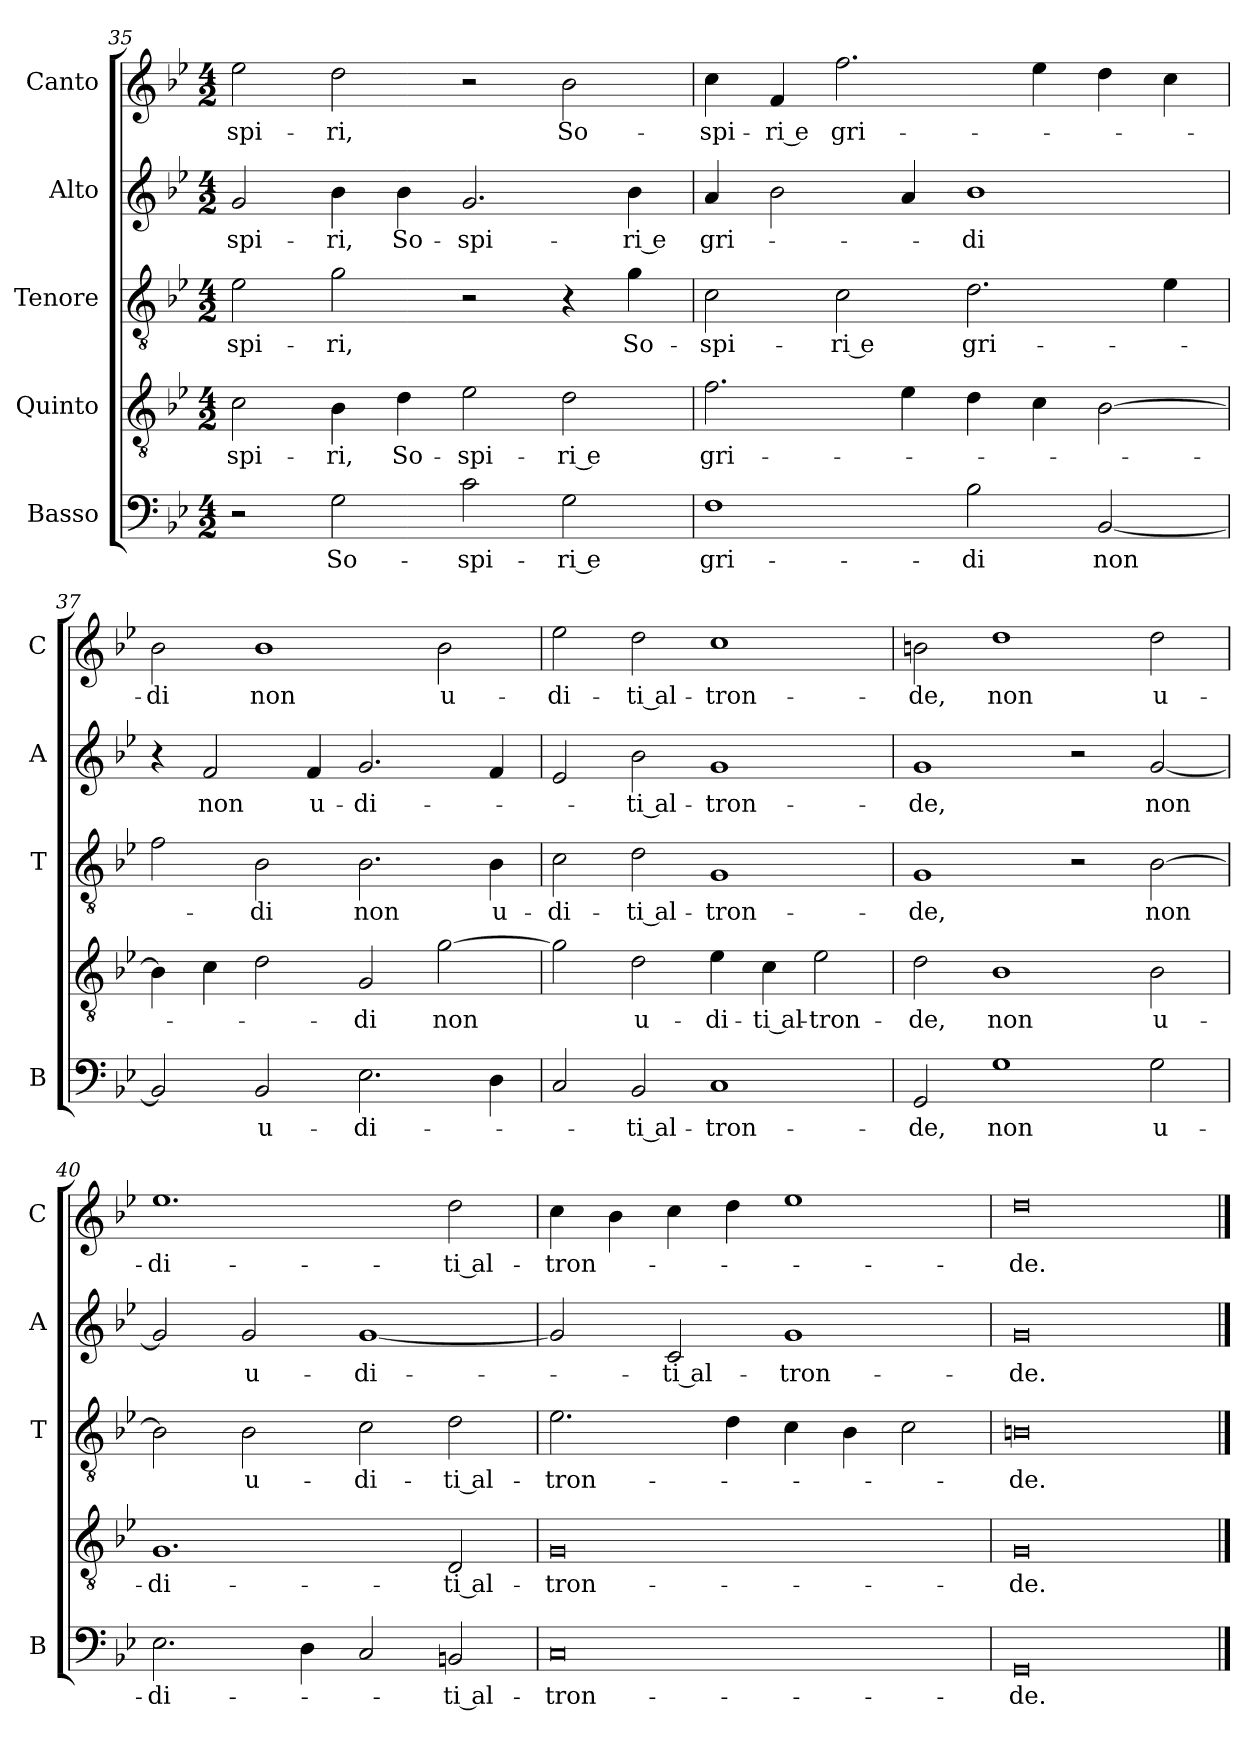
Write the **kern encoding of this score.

**kern	**text	**kern	**text	**kern	**text	**kern	**text	**kern	**text
*part5	*part5	*part4	*part4	*part3	*part3	*part2	*part2	*part1	*part1
*staff5	*staff5	*staff4	*staff4	*staff3	*staff3	*staff2	*staff2	*staff1	*staff1
*I"Basso	*	*I"Quinto	*	*I"Tenore	*	*I"Alto	*	*I"Canto	*
*I'B	*	*	*	*I'T	*	*I'A	*	*I'C	*
*clefF4	*	*clefGv2	*	*clefGv2	*	*clefG2	*	*clefG2	*
*k[b-e-]	*	*k[b-e-]	*	*k[b-e-]	*	*k[b-e-]	*	*k[b-e-]	*
*B-:	*	*B-:	*	*B-:	*	*B-:	*	*B-:	*
*M4/2	*	*M4/2	*	*M4/2	*	*M4/2	*	*M4/2	*
=35	=35	=35	=35	=35	=35	=35	=35	=35	=35
!	!	!	!LO:LY:b	!	!LO:LY:b	!	!LO:LY:b	!	!LO:LY:b
2r	.	2c\	-spi-	2e-\	-spi-	2g/	-spi-	2ee-\	-spi-
!	!LO:LY:b	!	!LO:LY:b	!	!LO:LY:b	!	!LO:LY:b	!	!LO:LY:b
2G\	So-	4B-\	-ri,	2g\	-ri,	4b-\	-ri,	2dd\	-ri,
!	!	!	!LO:LY:b	!	!	!	!LO:LY:b	!	!
.	.	4d\	So-	.	.	4b-\	So-	.	.
!	!LO:LY:b	!	!LO:LY:b	!	!	!	!LO:LY:b	!	!
2c\	-spi-	2e-\	-spi-	2r	.	2.g/	-spi-	2r	.
!	!LO:LY:b	!	!LO:LY:b	!	!	!	!	!	!LO:LY:b
2G\	-ri e	2d\	-ri e	4r	.	.	.	2b-\	So-
!	!	!	!	!	!LO:LY:b	!	!LO:LY:b	!	!
.	.	.	.	4g\	So-	4b-\	-ri e	.	.
=36	=36	=36	=36	=36	=36	=36	=36	=36	=36
!	!LO:LY:b	!	!LO:LY:b	!	!LO:LY:b	!	!LO:LY:b	!	!LO:LY:b
1F	gri-	2.f\	gri-	2c\	-spi-	4a/	gri-	4cc\	-spi-
!	!	!	!	!	!	!	!	!	!LO:LY:b
.	.	.	.	.	.	2b-\	.	4f/	-ri e
!	!	!	!	!	!LO:LY:b	!	!	!	!LO:LY:b
.	.	.	.	2c\	-ri e	.	.	2.ff\	gri-
.	.	4e-\	.	.	.	4a/	.	.	.
!	!LO:LY:b	!	!	!	!LO:LY:b	!	!LO:LY:b	!	!
2B-\	-di	4d\	.	2.d\	gri-	1b-	-di	.	.
.	.	4c\	.	.	.	.	.	4ee-\	.
!	!LO:LY:b	!	!	!	!	!	!	!	!
[2BB-/	non	[2B-\	.	.	.	.	.	4dd\	.
.	.	.	.	4e-\	.	.	.	4cc\	.
!!LO:LB:g=z
=37	=37	=37	=37	=37	=37	=37	=37	=37	=37
!	!	!	!	!	!	!	!	!	!LO:LY:b
2BB-/]	.	4B-\]	.	2f\	.	4r	.	2b-\	-di
!	!	!	!	!	!	!	!LO:LY:b	!	!
.	.	4c\	.	.	.	2f/	non	.	.
!	!LO:LY:b	!	!	!	!LO:LY:b	!	!	!	!LO:LY:b
2BB-/	u-	2d\	.	2B-\	-di	.	.	1b-	non
!	!	!	!	!	!	!	!LO:LY:b	!	!
.	.	.	.	.	.	4f/	u-	.	.
!	!LO:LY:b	!	!LO:LY:b	!	!LO:LY:b	!	!LO:LY:b	!	!
2.E-\	-di-	2G/	-di	2.B-\	non	2.g/	-di-	.	.
!	!	!	!LO:LY:b	!	!	!	!	!	!LO:LY:b
.	.	[2g\	non	.	.	.	.	2b-\	u-
!	!	!	!	!	!LO:LY:b	!	!	!	!
4D\	.	.	.	4B-\	u-	4f/	.	.	.
=38	=38	=38	=38	=38	=38	=38	=38	=38	=38
!	!	!	!	!	!LO:LY:b	!	!	!	!LO:LY:b
2C/	.	2g\]	.	2c\	-di-	2e-/	.	2ee-\	-di-
!	!LO:LY:b	!	!LO:LY:b	!	!LO:LY:b	!	!LO:LY:b	!	!LO:LY:b
2BB-/	-ti al-	2d\	u-	2d\	-ti al-	2b-\	-ti al-	2dd\	-ti al-
!	!LO:LY:b	!	!LO:LY:b	!	!LO:LY:b	!	!LO:LY:b	!	!LO:LY:b
1C	-tron-	4e-\	-di-	1G	-tron-	1g	-tron-	1cc	-tron-
!	!	!	!LO:LY:b	!	!	!	!	!	!
.	.	4c\	-ti al-	.	.	.	.	.	.
!	!	!	!LO:LY:b	!	!	!	!	!	!
.	.	2e-\	-tron-	.	.	.	.	.	.
=39	=39	=39	=39	=39	=39	=39	=39	=39	=39
!	!LO:LY:b	!	!LO:LY:b	!	!LO:LY:b	!	!LO:LY:b	!	!LO:LY:b
2GG/	-de,	2d\	-de,	1G	-de,	1g	-de,	2bn\	-de,
!	!LO:LY:b	!	!LO:LY:b	!	!	!	!	!	!LO:LY:b
1G	non	1B-	non	.	.	.	.	1dd	non
.	.	.	.	2r	.	2r	.	.	.
!	!LO:LY:b	!	!LO:LY:b	!	!LO:LY:b	!	!LO:LY:b	!	!LO:LY:b
2G\	u-	2B-\	u-	[2B-\	non	[2g/	non	2dd\	u-
!!LO:LB:g=z
=40	=40	=40	=40	=40	=40	=40	=40	=40	=40
!	!LO:LY:b	!	!LO:LY:b	!	!	!	!	!	!LO:LY:b
2.E-\	-di-	1.G	-di-	2B-\]	.	2g/]	.	1.ee-	-di-
!	!	!	!	!	!LO:LY:b	!	!LO:LY:b	!	!
.	.	.	.	2B-\	u-	2g/	u-	.	.
4D\	.	.	.	.	.	.	.	.	.
!	!	!	!	!	!LO:LY:b	!	!LO:LY:b	!	!
2C/	.	.	.	2c\	-di-	[1g	-di-	.	.
!	!LO:LY:b	!	!LO:LY:b	!	!LO:LY:b	!	!	!	!LO:LY:b
2BBn/	-ti al-	2D/	-ti al-	2d\	-ti al-	.	.	2dd\	-ti al-
=41	=41	=41	=41	=41	=41	=41	=41	=41	=41
!	!LO:LY:b	!	!LO:LY:b	!	!LO:LY:b	!	!	!	!LO:LY:b
0C	-tron-	0G	-tron-	2.e-\	-tron-	2g/]	.	4cc\	-tron-
.	.	.	.	.	.	.	.	4b-\	.
!	!	!	!	!	!	!	!LO:LY:b	!	!
.	.	.	.	.	.	2c/	-ti al-	4cc\	.
.	.	.	.	4d\	.	.	.	4dd\	.
!	!	!	!	!	!	!	!LO:LY:b	!	!
.	.	.	.	4c\	.	1g	-tron-	1ee-	.
.	.	.	.	4B-\	.	.	.	.	.
.	.	.	.	2c\	.	.	.	.	.
=42	=42	=42	=42	=42	=42	=42	=42	=42	=42
!	!LO:LY:b	!	!LO:LY:b	!	!LO:LY:b	!	!LO:LY:b	!	!LO:LY:b
0GG	-de.	0G	-de.	0Bn	-de.	0g	-de.	0dd	-de.
==	==	==	==	==	==	==	==	==	==
*-	*-	*-	*-	*-	*-	*-	*-	*-	*-
